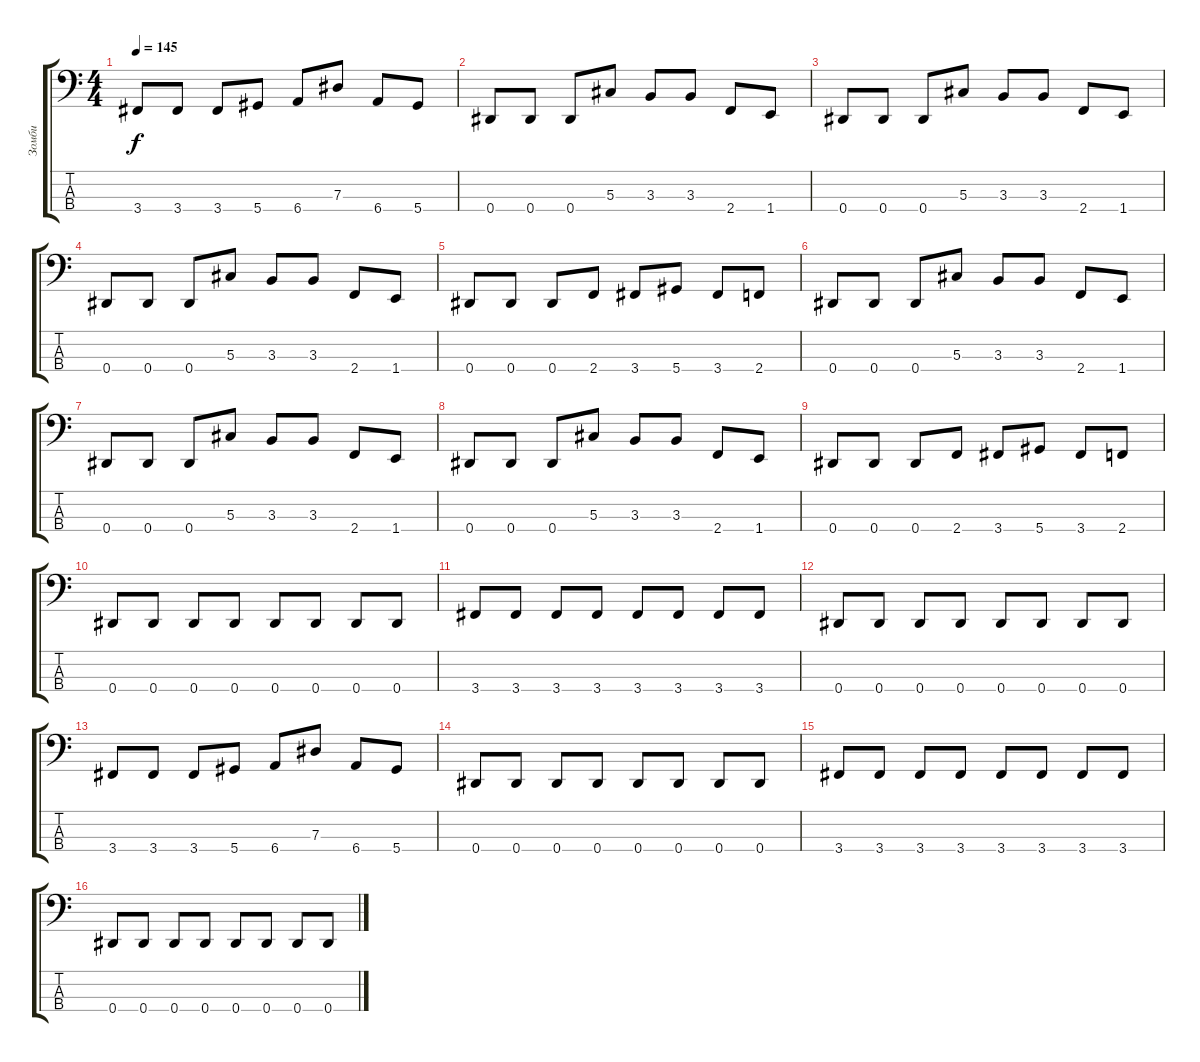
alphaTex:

\track ("Зомби" "Зомби") {instrument slapbass2}
\staff {score tabs}
\tuning (Gb2 Db2 Ab1 Eb1) {hide}
\ts (4 4)
\tempo 145
\clef f4
\ks c
3.4.8{dy f} 3.4.8 3.4.8 5.4.8 6.4.8 7.3.8 6.4.8 5.4.8 |
0.4.8 0.4.8 0.4.8 5.3.8 3.3.8 3.3.8 2.4.8 1.4.8 |
0.4.8 0.4.8 0.4.8 5.3.8 3.3.8 3.3.8 2.4.8 1.4.8 |
0.4.8 0.4.8 0.4.8 5.3.8 3.3.8 3.3.8 2.4.8 1.4.8 |
0.4.8 0.4.8 0.4.8 2.4.8 3.4.8 5.4.8 3.4.8 2.4.8 |
0.4.8 0.4.8 0.4.8 5.3.8 3.3.8 3.3.8 2.4.8 1.4.8 |
0.4.8 0.4.8 0.4.8 5.3.8 3.3.8 3.3.8 2.4.8 1.4.8 |
0.4.8 0.4.8 0.4.8 5.3.8 3.3.8 3.3.8 2.4.8 1.4.8 |
0.4.8 0.4.8 0.4.8 2.4.8 3.4.8 5.4.8 3.4.8 2.4.8 |
0.4.8 0.4.8 0.4.8 0.4.8 0.4.8 0.4.8 0.4.8 0.4.8 |
3.4.8 3.4.8 3.4.8 3.4.8 3.4.8 3.4.8 3.4.8 3.4.8 |
0.4.8 0.4.8 0.4.8 0.4.8 0.4.8 0.4.8 0.4.8 0.4.8 |
3.4.8 3.4.8 3.4.8 5.4.8 6.4.8 7.3.8 6.4.8 5.4.8 |
0.4.8 0.4.8 0.4.8 0.4.8 0.4.8 0.4.8 0.4.8 0.4.8 |
3.4.8 3.4.8 3.4.8 3.4.8 3.4.8 3.4.8 3.4.8 3.4.8 |
0.4.8 0.4.8 0.4.8 0.4.8 0.4.8 0.4.8 0.4.8 0.4.8
